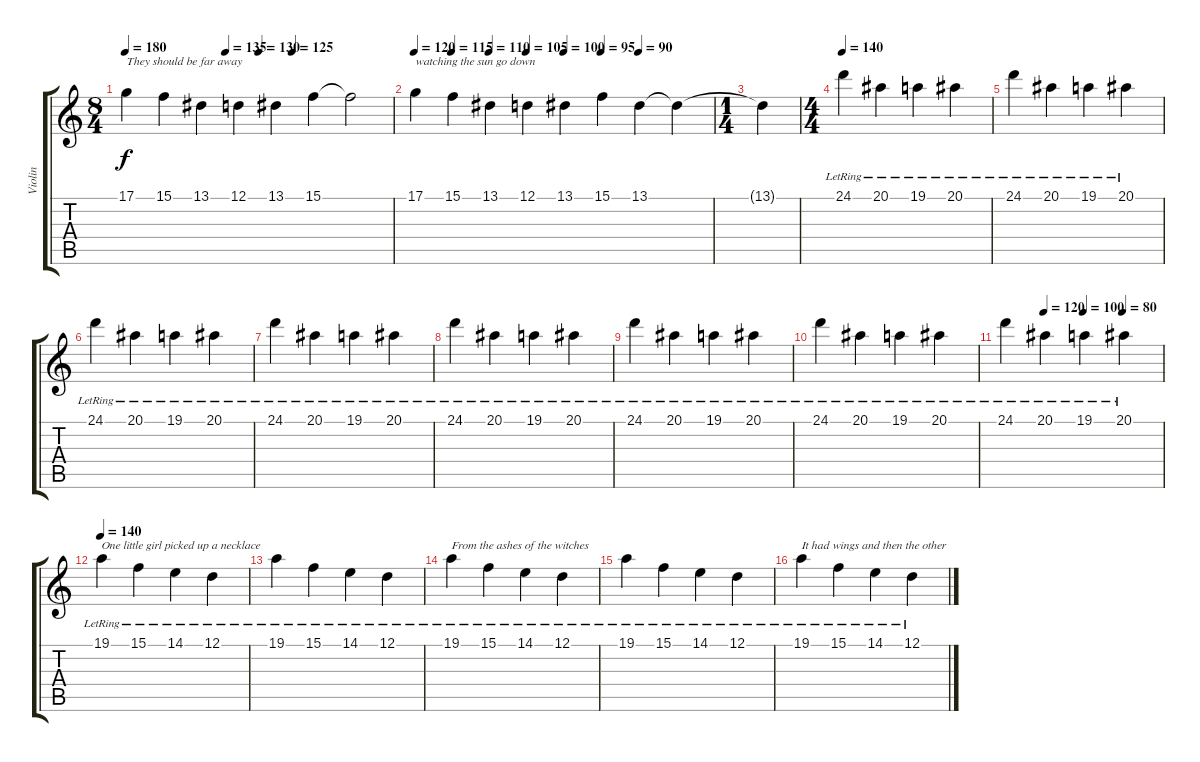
\track ("Violin" "Violin") {instrument violin}
\staff {score tabs}
\tuning (D4 A3 F3 C3 G2 D2) {hide}
\ts (8 4)
\tempo 165
\tempo (135 0.375)
\tempo (130 0.5)
\tempo (125 0.625)
\tempo 180
\clef g2
\ks c
17.1.4{txt "They should be far away" dy f} 15.1.4 13.1.4 12.1.4 13.1.4 15.1.4 15.1{t}.2 |
\tempo 120
\tempo (115 0.125)
\tempo (110 0.25)
\tempo (105 0.375)
\tempo (100 0.5)
\tempo (95 0.625)
\tempo (90 0.75)
17.1.4{txt "watching the sun go down"} 15.1.4 13.1.4 12.1.4 13.1.4 15.1.4 13.1.4 13.1{t}.4 |
\ts (1 4)
13.1{t}.4 |
\ts (4 4)
\tempo 140
24.1{lr}.4 20.1{lr}.4 19.1{lr}.4 20.1{lr}.4 |
24.1{lr}.4 20.1{lr}.4 19.1{lr}.4 20.1{lr}.4 |
24.1{lr}.4 20.1{lr}.4 19.1{lr}.4 20.1{lr}.4 |
24.1{lr}.4 20.1{lr}.4 19.1{lr}.4 20.1{lr}.4 |
24.1{lr}.4 20.1{lr}.4 19.1{lr}.4 20.1{lr}.4 |
24.1{lr}.4 20.1{lr}.4 19.1{lr}.4 20.1{lr}.4 |
24.1{lr}.4 20.1{lr}.4 19.1{lr}.4 20.1{lr}.4 |
\tempo (120 0.25)
\tempo (100 0.5)
\tempo (80 0.75)
24.1{lr}.4 20.1{lr}.4 19.1{lr}.4 20.1{lr}.4 |
\tempo 140
19.1{lr}.4{txt "One little girl picked up a necklace"} 15.1{lr}.4 14.1{lr}.4 12.1{lr}.4 |
19.1{lr}.4 15.1{lr}.4 14.1{lr}.4 12.1{lr}.4 |
19.1{lr}.4{txt "From the ashes of the witches"} 15.1{lr}.4 14.1{lr}.4 12.1{lr}.4 |
19.1{lr}.4 15.1{lr}.4 14.1{lr}.4 12.1{lr}.4 |
19.1{lr}.4{txt "It had wings and then the other"} 15.1{lr}.4 14.1{lr}.4 12.1{lr}.4
